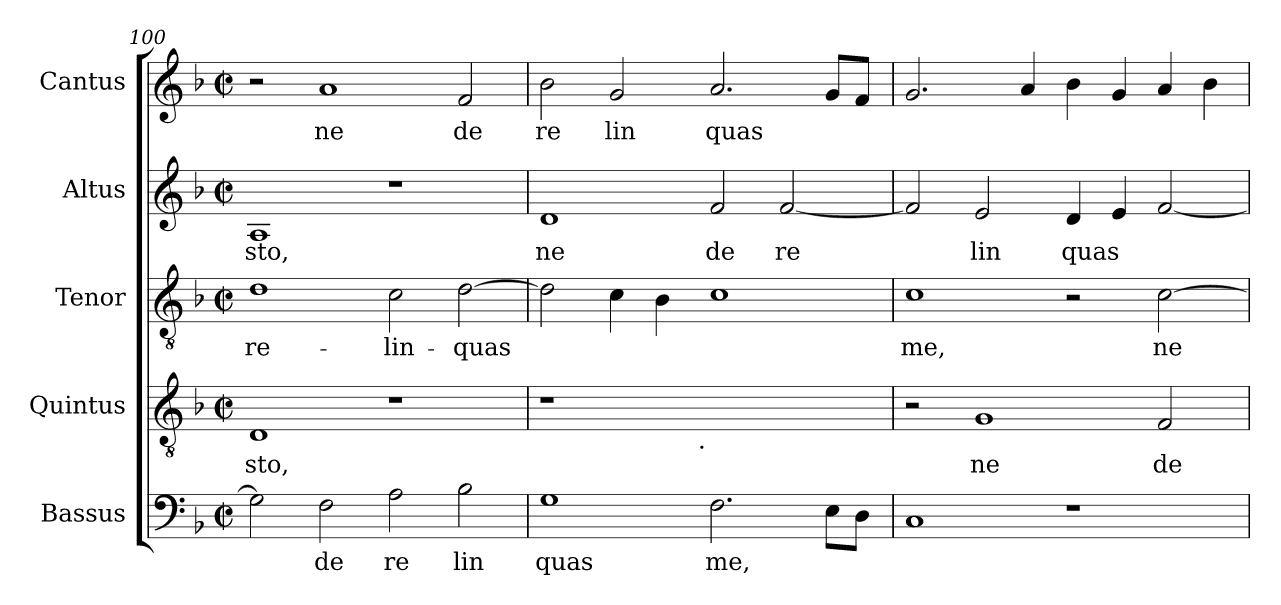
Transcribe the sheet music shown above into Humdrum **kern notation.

**kern	**text	**kern	**text	**kern	**text	**kern	**text	**kern	**text
*part5	*part5	*part4	*part4	*part3	*part3	*part2	*part2	*part1	*part1
*staff5	*staff5	*staff4	*staff4	*staff3	*staff3	*staff2	*staff2	*staff1	*staff1
*I"Bassus	*	*I"Quintus	*	*I"Tenor	*	*I"Altus	*	*I"Cantus	*
*clefF4	*	*clefGv2	*	*clefGv2	*	*clefG2	*	*clefG2	*
*k[b-]	*	*k[b-]	*	*k[b-]	*	*k[b-]	*	*k[b-]	*
*F:	*	*F:	*	*F:	*	*F:	*	*F:	*
*M2/2	*	*M2/2	*	*M2/2	*	*M2/2	*	*M2/2	*
*met(c|)	*	*met(c|)	*	*met(c|)	*	*met(c|)	*	*met(c|)	*
=100	=100	=100	=100	=100	=100	=100	=100	=100	=100
!	!LO:LY:b:cj	!	!LO:LY:b:cj	!	!LO:LY:b:cj	!	!LO:LY:b:cj	!	!
2G\]	.	1D	sto,	1d	-re-	1A	sto,	2r	.
!	!LO:LY:b:cj	!	!	!	!	!	!	!	!LO:LY:b:cj
2F\	de	.	.	.	.	.	.	1a	ne
!	!LO:LY:b:cj	!	!	!	!LO:LY:b:cj	!	!	!	!
2A\	re	1r	.	2c\	-lin-	1r	.	.	.
!	!LO:LY:b:cj	!	!	!	!LO:LY:b:cj	!	!	!	!LO:LY:b:cj
2B-\	lin	.	.	[>2d\	-quas	.	.	2f/	de
=101	=101	=101	=101	=101	=101	=101	=101	=101	=101
!	!LO:LY:b:cj	!	!	!	!LO:LY:b:cj	!	!LO:LY:b:cj	!	!LO:LY:b:cj
*	*	*^	*	*	*	*	*	*	*
1G	quas	1r	2ryy	.	2d\]	.	1d	ne	2b-\	re
!	!	!	!	!	!	!LO:LY:b:cj	!	!	!	!LO:LY:b:cj
.	.	.	4...ryy	.	4c\	.	.	.	2g/	lin
!	!	!	!	!	!	!LO:LY:b:cj	!	!	!	!
.	.	.	.	.	4B-\	.	.	.	.	.
!	!	!	!LO:TX:b:t=.	!	!	!	!	!	!	!
.	.	.	1ryy	.	.	.	.	.	.	.
!	!LO:LY:b:cj	!	!	!	!	!LO:LY:b:cj	!	!LO:LY:b:cj	!	!LO:LY:b:cj
2.F\	me,	1ryy	.	.	1c	.	2f/	de	2.a/	quas
!	!	!	!	!	!	!	!	!LO:LY:b:cj	!	!
.	.	.	.	.	.	.	[<2f/	re	.	.
!	!LO:LY:b:cj	!	!	!	!	!	!	!	!	!LO:LY:b:cj
8E\L	.	.	.	.	.	.	.	.	8g/L	.
!	!LO:LY:b:cj	!	!	!	!	!	!	!	!	!LO:LY:b:cj
8D\J	.	.	.	.	.	.	.	.	8f/J	.
.	.	.	32ryy	.	.	.	.	.	.	.
!!LO:LB:g=z
=102	=102	=102	=102	=102	=102	=102	=102	=102	=102	=102
!	!LO:LY:b:cj	!	!	!	!	!LO:LY:b:cj	!	!LO:LY:b:cj	!	!LO:LY:b:cj
*	*	*v	*v	*	*	*	*	*	*	*
1C	.	2r	.	1c	me,	2f/]	.	2.g/	.
!	!	!	!LO:LY:b:cj	!	!	!	!LO:LY:b:cj	!	!
.	.	1G	ne	.	.	2e/	lin	.	.
!	!	!	!	!	!	!	!	!	!LO:LY:b:cj
.	.	.	.	.	.	.	.	4a/	.
!	!	!	!	!	!	!	!LO:LY:b:cj	!	!LO:LY:b:cj
1r	.	.	.	2r	.	4d/	quas	4b-\	.
!	!	!	!	!	!	!	!LO:LY:b:cj	!	!LO:LY:b:cj
.	.	.	.	.	.	4e/	.	4g/	.
!	!	!	!LO:LY:b:cj	!	!LO:LY:b:cj	!	!LO:LY:b:cj	!	!LO:LY:b:cj
.	.	2F/	de-	[>2c\	ne	[<2f/	.	4a/	.
!	!	!	!	!	!	!	!	!	!LO:LY:b:cj
.	.	.	.	.	.	.	.	4b-\	.
=	=	=	=	=	=	=	=	=	=
*-	*-	*-	*-	*-	*-	*-	*-	*-	*-
